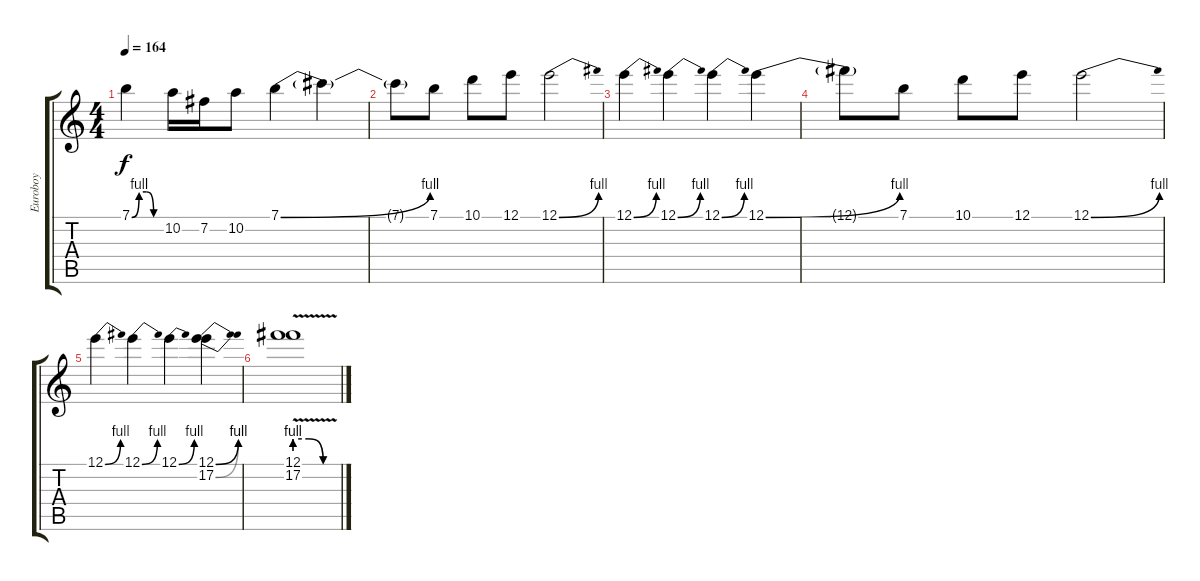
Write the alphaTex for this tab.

\track ("Euroboy" "Euroboy") {instrument distortionguitar}
\staff {score tabs}
\tuning (E4 B3 G3 D3 A2 E2) {hide}
\ts (4 4)
\tempo 164
\clef g2
\ks c
7.1{be (custom 0 0 15 4 30 4 45 0 60 0)}.4{dy f} 10.2.16 7.2.16 10.2.8 7.1{be (bend 0 0 60 4)}.4 7.1{t}.4 |
7.1{t}.8 7.1.8 10.1.8 12.1.8 12.1{be (bend 0 0 60 4)}.2 |
12.1{be (bend 0 0 60 4)}.4 12.1{be (bend 0 0 60 4)}.4 12.1{be (bend 0 0 60 4)}.4 12.1{be (bend 0 0 60 4)}.4 |
12.1{t}.8 7.1.8 10.1.8 12.1.8 12.1{be (bend 0 0 60 4)}.2 |
12.1{be (bend 0 0 60 4)}.4 12.1{be (bend 0 0 60 4)}.4 12.1{be (bend 0 0 60 4)}.4 (12.1{be (bend 0 0 60 4)} 17.2{be (bend 0 0 60 4)}).4 |
(12.1{be (custom 0 4 20 4 40 0 60 0) v} 17.2{be (custom 0 4 20 4 40 0 60 0)}).1
